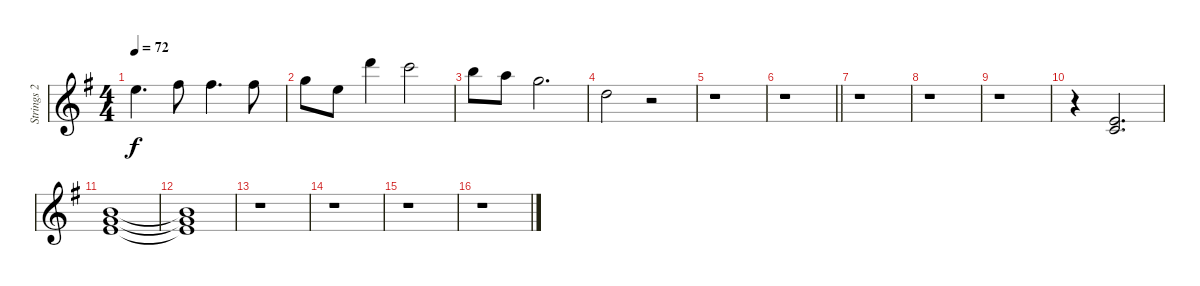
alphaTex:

\track ("Strings 2" "Strings 2") {instrument stringensemble2}
\staff {score}
\tuning (E5 B4 G4 D4 A3 E3 B2) {hide}
\ts (4 4)
\tempo 72
\clef g2
\ks eminor
0.1.4{d dy f} 2.1.8 2.1.4{d} 2.1.8 |
3.1.8 0.1.8 10.1.4 8.1.2 |
7.1.8 5.1.8 3.1.2{d} |
3.2.2 r.2 |
r.1 |
\barLineRight lightlight
r.1 |
r.1 |
r.1 |
r.1 |
r.4 (2.4 3.5).2{d} |
(0.2 0.3 2.4).1 |
(0.2{t} 0.3{t} 2.4{t}).1 |
r.1 |
r.1 |
r.1 |
r.1
